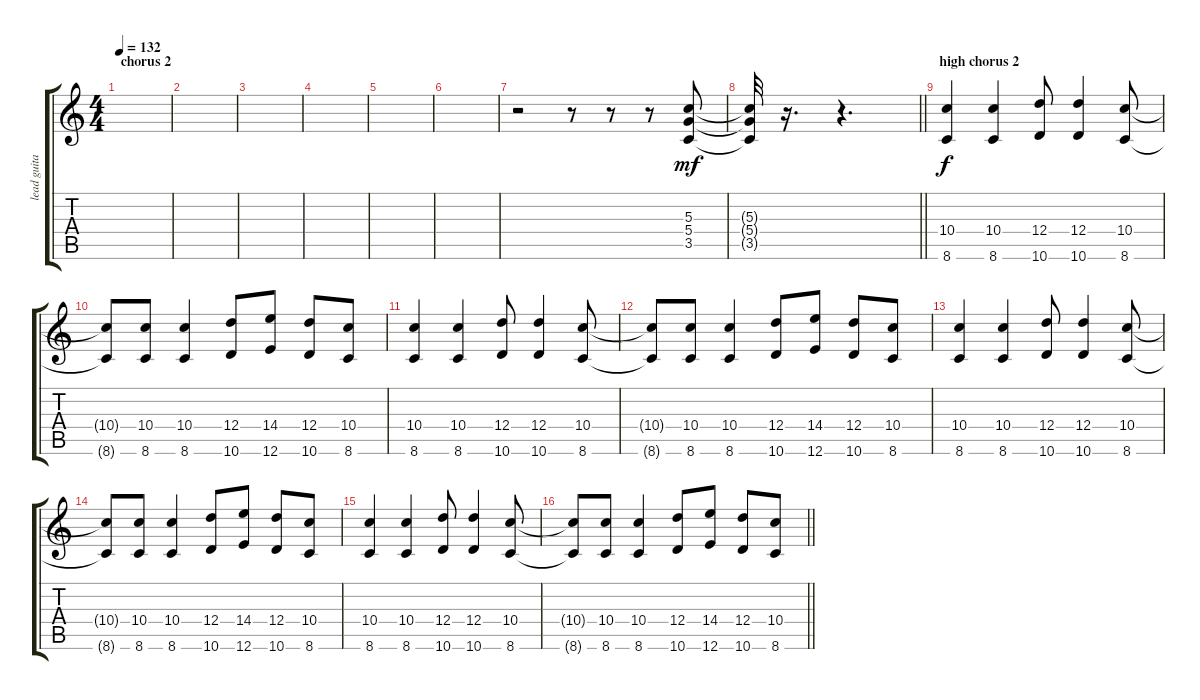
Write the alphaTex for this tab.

\track ("lead guitar" "lead guita") {instrument distortionguitar}
\staff {score tabs}
\tuning (E4 B3 G3 D3 A2 E2) {hide}
\ts (4 4)
\section ("" "chorus 2")
\tempo 132
\clef g2
\ks c
|
|
|
|
|
|
r.2 r.8 r.8 r.8 (5.3 5.4 3.5).8{dy mf} |
\barLineRight lightlight
(5.3{t} 5.4{t} 3.5{t}).32 r.16{d} r.4{d} |
\section ("" "high chorus 2")
(10.4 8.6).4{dy f} (10.4 8.6).4 (12.4 10.6).8 (12.4 10.6).4 (10.4 8.6).8 |
(10.4{t} 8.6{t}).8 (10.4 8.6).8 (10.4 8.6).4 (12.4 10.6).8 (14.4 12.6).8 (12.4 10.6).8 (10.4 8.6).8 |
(10.4 8.6).4 (10.4 8.6).4 (12.4 10.6).8 (12.4 10.6).4 (10.4 8.6).8 |
(10.4{t} 8.6{t}).8 (10.4 8.6).8 (10.4 8.6).4 (12.4 10.6).8 (14.4 12.6).8 (12.4 10.6).8 (10.4 8.6).8 |
(10.4 8.6).4 (10.4 8.6).4 (12.4 10.6).8 (12.4 10.6).4 (10.4 8.6).8 |
(10.4{t} 8.6{t}).8 (10.4 8.6).8 (10.4 8.6).4 (12.4 10.6).8 (14.4 12.6).8 (12.4 10.6).8 (10.4 8.6).8 |
(10.4 8.6).4 (10.4 8.6).4 (12.4 10.6).8 (12.4 10.6).4 (10.4 8.6).8 |
\barLineRight lightlight
(10.4{t} 8.6{t}).8 (10.4 8.6).8 (10.4 8.6).4 (12.4 10.6).8 (14.4 12.6).8 (12.4 10.6).8 (10.4 8.6).8
